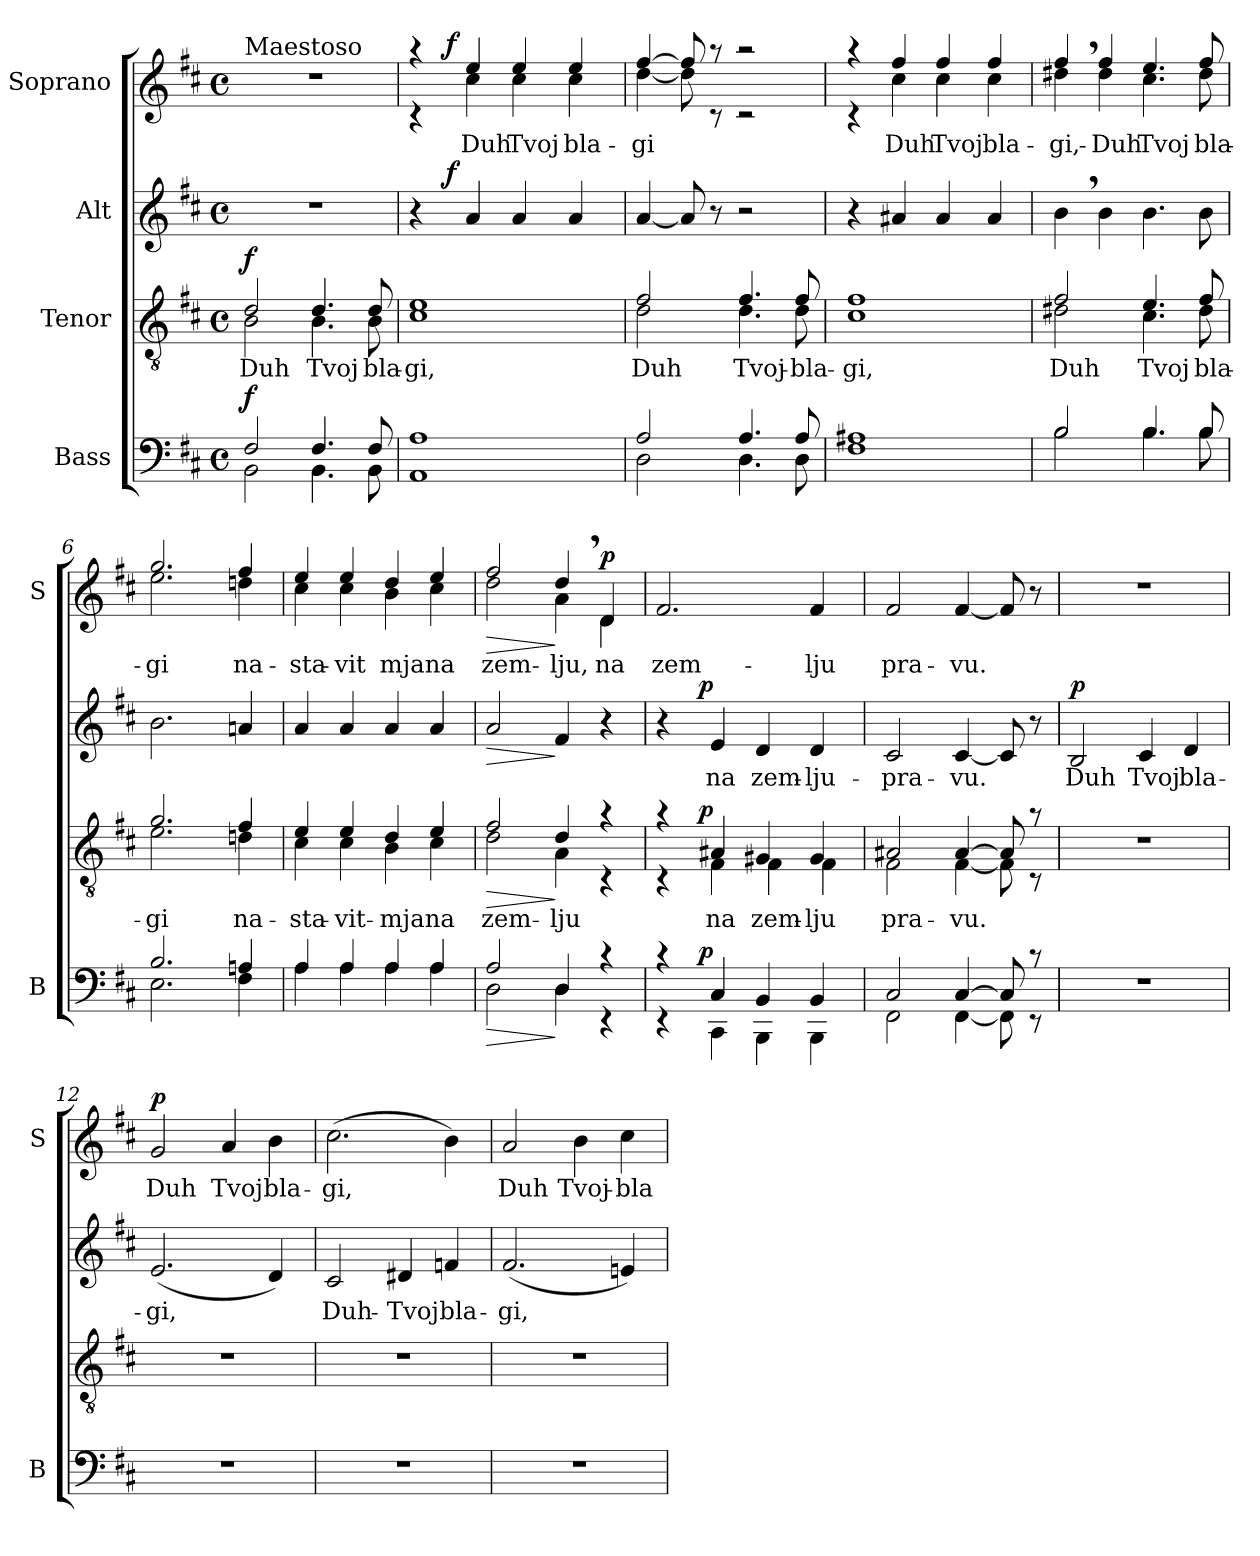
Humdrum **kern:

**kern	**dynam	**kern	**text	**dynam	**kern	**text	**dynam	**kern	**text	**dynam
*part4	*part4	*part3	*part3	*part3	*part2	*part2	*part2	*part1	*part1	*part1
*staff4	*staff4	*staff3	*staff3	*staff3	*staff2	*staff2	*staff2	*staff1	*staff1	*staff1
*I"Bass	*	*I"Tenor	*	*	*I"Alt	*	*	*I"Soprano	*	*
*I'B	*	*	*	*	*	*	*	*I'S	*	*
*clefF4	*	*clefGv2	*	*	*clefG2	*	*	*clefG2	*	*
*k[f#c#]	*	*k[f#c#]	*	*	*k[f#c#]	*	*	*k[f#c#]	*	*
*b:	*	*b:	*	*	*b:	*	*	*b:	*	*
*M4/4	*	*M4/4	*	*	*M4/4	*	*	*M4/4	*	*
*met(c)	*	*met(c)	*	*	*met(c)	*	*	*met(c)	*	*
=1	=1	=1	=1	=1	=1	=1	=1	=1	=1	=1
*^	*	*^	*	*	*	*	*	*	*	*
!	!	!	!	!	!	!	!	!	!	!LO:TX:a:t=Maestoso	!	!
!	!	!LO:DY:a	!	!	!	!LO:DY:a	!	!	!	!	!	!
2F#/	2BB\	f	2d/	2B\	Duh	f	1r	.	.	1r	.	.
4.F#/	4.BB\	.	4.d/	4.B\	Tvoj	.	.	.	.	.	.	.
8F#/	8BB\	.	8d/	8B\	bla-	.	.	.	.	.	.	.
=2	=2	=2	=2	=2	=2	=2	=2	=2	=2	=2	=2	=2
*	*	*	*	*	*	*	*^	*	*	*^	*	*
*	*	*	*	*	*	*	*	*	*	*	*	*^	*	*
1A	1AA	.	1e	1c#	-gi,	.	4r	8.ryy	.	.	4raa	4rc	8.ryy	.	.
!	!	!	!	!	!	!	!	!	!	!LO:DY:a	!	!	!	!	!LO:DY:a
.	.	.	.	.	.	.	.	2ryy	.	f	.	.	2ryy	.	f
.	.	.	.	.	.	.	4a/	.	.	.	4ee/	4cc#\	.	Duh	.
.	.	.	.	.	.	.	4a/	.	.	.	4ee/	4cc#\	.	Tvoj	.
.	.	.	.	.	.	.	.	4ryy	.	.	.	.	4ryy	.	.
.	.	.	.	.	.	.	4a/	.	.	.	4ee/	4cc#\	.	bla-	.
.	.	.	.	.	.	.	.	16ryy	.	.	.	.	16ryy	.	.
*	*	*	*	*	*	*	*v	*v	*	*	*	*	*	*	*
*	*	*	*	*	*	*	*	*	*	*	*v	*v	*	*
=3	=3	=3	=3	=3	=3	=3	=3	=3	=3	=3	=3	=3	=3
2A/	2D\	.	2f#/	2d\	Duh	.	[4a/	.	.	[>4ff#/	[<4dd\	-gi	.
.	.	.	.	.	.	.	8a/]	.	.	8ff#/]	8dd\]	.	.
.	.	.	.	.	.	.	8r	.	.	8raa	8rc	.	.
4.A/	4.D\	.	4.f#/	4.d\	Tvoj-	.	2r	.	.	2raa	2rc	.	.
8A/	8D\	.	8f#/	8d\	-bla-	.	.	.	.	.	.	.	.
=4	=4	=4	=4	=4	=4	=4	=4	=4	=4	=4	=4	=4	=4
1A#X	1F#	.	1f#	1c#	-gi,	.	4r	.	.	4raa	4rc	.	.
.	.	.	.	.	.	.	4a#X/	.	.	4ff#/	4cc#\	Duh	.
.	.	.	.	.	.	.	4a#/	.	.	4ff#/	4cc#\	Tvoj	.
.	.	.	.	.	.	.	4a#/	.	.	4ff#/	4cc#\	bla-	.
!!LO:LB:g=z	!!
=5	=5	=5	=5	=5	=5	=5	=5	=5	=5	=5	=5	=5	=5
2B/	2B\	.	2f#/	2d#X\	Duh	.	4b,>\	.	.	4ff#,>/	4dd#X\	-gi,-	.
.	.	.	.	.	.	.	4b\	.	.	4ff#/	4dd#\	-Duh	.
4.B/	4.B\	.	4.e/	4.c#\	Tvoj	.	4.b\	.	.	4.ee/	4.cc#\	Tvoj	.
8B/	8B\	.	8f#/	8d#\	bla-	.	8b\	.	.	8ff#/	8dd#\	bla-	.
=6	=6	=6	=6	=6	=6	=6	=6	=6	=6	=6	=6	=6	=6
2.B/	2.E\	.	2.g/	2.e\	-gi	.	2.b\	.	.	2.gg/	2.ee\	-gi	.
4An/	4F#\	.	4f#/	4dn\	na-	.	4an/	.	.	4ff#/	4ddn\	na-	.
=7	=7	=7	=7	=7	=7	=7	=7	=7	=7	=7	=7	=7	=7
4A/	4A\	.	4e/	4c#\	-sta-	.	4a/	.	.	4ee/	4cc#\	-sta-	.
4A/	4A\	.	4e/	4c#\	-vit-	.	4a/	.	.	4ee/	4cc#\	-vit	.
4A/	4A\	.	4d/	4B\	-mja	.	4a/	.	.	4dd/	4b\	mja	.
4A/	4A\	.	4e/	4c#\	na	.	4a/	.	.	4ee/	4cc#\	na	.
=8	=8	=8	=8	=8	=8	=8	=8	=8	=8	=8	=8	=8	=8
!	!	!LO:HP:b	!	!	!	!LO:HP:b	!	!	!LO:HP:b	!	!	!	!LO:HP:b
2A/	2D\	>	2f#/	2d\	zem-	>	2a/	.	>	2ff#/	2dd\	zem-	>
4D/	4D\	]	4d/	4A\	-lju	]	4f#/	.	]	4dd,>/	4a\	-lju,	]
!	!	!	!	!	!	!	!	!	!	!	!	!	!LO:DY:a
4rc	4rEE	.	4ra	4rC	.	.	4r	.	.	4d/	4d\	na	p
*	*	*	*	*	*	*	*	*	*	*v	*v	*	*
=9	=9	=9	=9	=9	=9	=9	=9	=9	=9	=9	=9	=9
*	*^	*	*	*^	*	*	*^	*	*	*	*	*
4rc	4rEE	8..ryy	.	4ra	4rC	8..ryy	.	.	4r	8..ryy	.	.	2.f#/	zem-	.
!	!	!	!LO:DY:a	!	!	!	!	!LO:DY:a	!	!	!	!LO:DY:a	!	!	!
.	.	2ryy	p	.	.	2ryy	.	p	.	2ryy	.	p	.	.	.
4C#/	4CC#\	.	.	4A#X/	4F#\	.	na	.	4e/	.	na	.	.	.	.
4BB/	4BBB\	.	.	4G#X/	4F#\	.	zem-	.	4d/	.	zem-	.	.	.	.
.	.	4ryy	.	.	.	4ryy	.	.	.	4ryy	.	.	.	.	.
4BB/	4BBB\	.	.	4G#/	4F#\	.	-lju	.	4d/	.	-lju-	.	4f#/	-lju	.
.	.	32ryy	.	.	.	32ryy	.	.	.	32ryy	.	.	.	.	.
*	*v	*v	*	*	*	*	*	*	*v	*v	*	*	*	*	*
*	*	*	*	*v	*v	*	*	*	*	*	*	*	*
!!LO:PB:g=z
=10	=10	=10	=10	=10	=10	=10	=10	=10	=10	=10	=10	=10
2C#/	2FF#\	.	2A#X/	2F#\	pra-	.	2c#/	-pra-	.	2f#/	pra-	.
[>4C#/	[<4FF#\	.	[>4A#/	[<4F#\	-vu.	.	[4c#/	-vu.	.	[4f#/	-vu.	.
8C#/]	8FF#\]	.	8A#/]	8F#\]	.	.	8c#/]	.	.	8f#/]	.	.
8rc	8rEE	.	8ra	8rC	.	.	8r	.	.	8r	.	.
=11	=11	=11	=11	=11	=11	=11	=11	=11	=11	=11	=11	=11
!	!	!	!	!	!	!	!	!	!LO:DY:a	!	!	!
*v	*v	*	*	*	*	*	*	*	*	*	*	*
*	*	*v	*v	*	*	*	*	*	*	*	*
1r	.	1r	.	.	2B/	Duh	p	1r	.	.
.	.	.	.	.	4c#/	Tvoj	.	.	.	.
.	.	.	.	.	4d/	bla-	.	.	.	.
=12	=12	=12	=12	=12	=12	=12	=12	=12	=12	=12
!	!	!	!	!	!	!	!	!	!	!LO:DY:a
1r	.	1r	.	.	(2.e/	-gi,	.	2g/	Duh	p
.	.	.	.	.	.	.	.	4a/	Tvoj	.
.	.	.	.	.	4d/)	.	.	4b\	bla-	.
=13	=13	=13	=13	=13	=13	=13	=13	=13	=13	=13
1r	.	1r	.	.	2c#/	Duh-	.	(2.cc#\	-gi,	.
.	.	.	.	.	4d#X/	-Tvoj	.	.	.	.
.	.	.	.	.	4fn/	bla-	.	4b\)	.	.
=14	=14	=14	=14	=14	=14	=14	=14	=14	=14	=14
1r	.	1r	.	.	(2.f#/	-gi,	.	2a/	Duh	.
.	.	.	.	.	.	.	.	4b\	Tvoj-	.
.	.	.	.	.	4en/)	.	.	4cc#\	-bla-	.
=	=	=	=	=	=	=	=	=	=	=
*-	*-	*-	*-	*-	*-	*-	*-	*-	*-	*-
